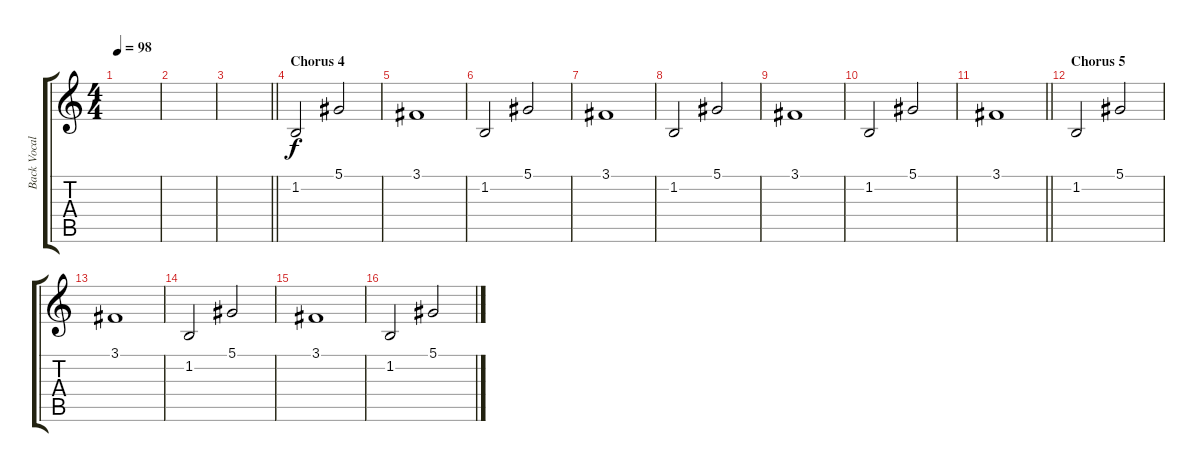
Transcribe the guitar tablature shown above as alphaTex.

\track ("Back Vocal" "Back Vocal") {instrument oboe}
\staff {score tabs}
\tuning (Eb4 Bb3 Gb3 Db3 Ab2 Eb2) {hide}
\ts (4 4)
\tempo 98
\clef g2
\ks c
|
|
\barLineRight lightlight
|
\section ("" "Chorus 4")
1.2.2 5.1.2 |
3.1.1 |
1.2.2 5.1.2 |
3.1.1 |
1.2.2 5.1.2 |
3.1.1 |
1.2.2 5.1.2 |
\barLineRight lightlight
3.1.1 |
\section ("" "Chorus 5")
1.2.2 5.1.2 |
3.1.1 |
1.2.2 5.1.2 |
3.1.1 |
1.2.2 5.1.2
